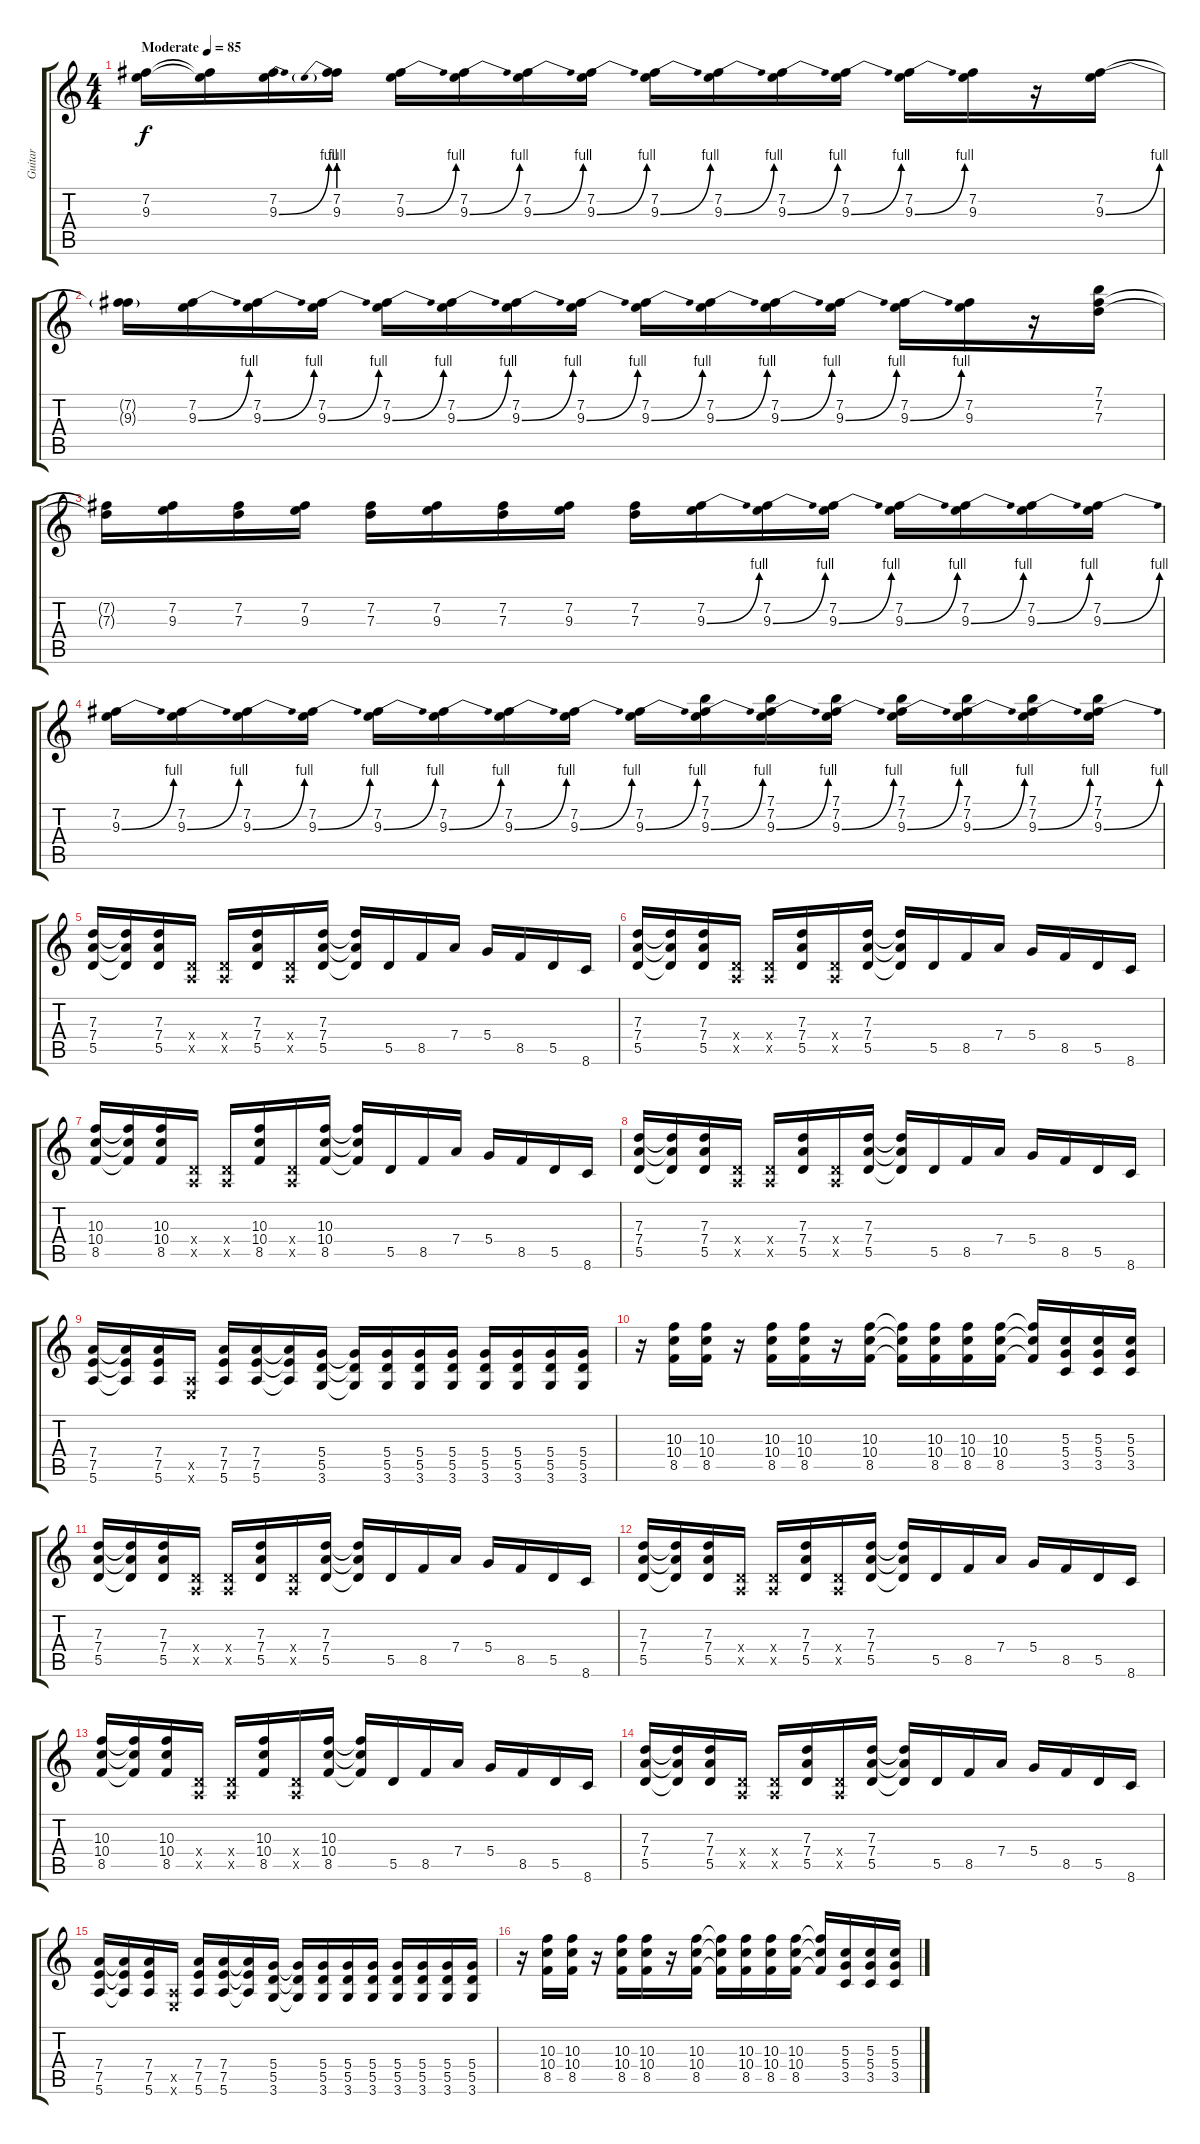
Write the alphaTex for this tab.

\track ("Guitar" "Guitar") {instrument distortionguitar}
\staff {score tabs}
\tuning (E4 B3 G3 D3 A2 E2) {hide}
\ts (4 4)
\tempo (85 "Moderate")
\clef g2
\ks c
(7.2 9.3).16{dy f instrument distortionguitar} (7.2{t} 9.3{t}).16 (7.2 9.3{be (bend 0 0 60 4)}).16 (7.2 9.3{be (prebend 0 4 60 4)}).16 (7.2 9.3{be (bend 0 0 60 4)}).16 (7.2 9.3{be (bend 0 0 60 4)}).16 (7.2 9.3{be (bend 0 0 60 4)}).16 (7.2 9.3{be (bend 0 0 60 4)}).16 (7.2 9.3{be (bend 0 0 60 4)}).16 (7.2 9.3{be (bend 0 0 60 4)}).16 (7.2 9.3{be (bend 0 0 60 4)}).16 (7.2 9.3{be (bend 0 0 60 4)}).16 (7.2 9.3{be (bend 0 0 60 4)}).16 (7.2 9.3).16 r.16 (7.2 9.3{be (bend 0 0 60 4)}).16 |
(7.2{t} 9.3{t}).16 (7.2 9.3{be (bend 0 0 60 4)}).16 (7.2 9.3{be (bend 0 0 60 4)}).16 (7.2 9.3{be (bend 0 0 60 4)}).16 (7.2 9.3{be (bend 0 0 60 4)}).16 (7.2 9.3{be (bend 0 0 60 4)}).16 (7.2 9.3{be (bend 0 0 60 4)}).16 (7.2 9.3{be (bend 0 0 60 4)}).16 (7.2 9.3{be (bend 0 0 60 4)}).16 (7.2 9.3{be (bend 0 0 60 4)}).16 (7.2 9.3{be (bend 0 0 60 4)}).16 (7.2 9.3{be (bend 0 0 60 4)}).16 (7.2 9.3{be (bend 0 0 60 4)}).16 (7.2 9.3).16 r.16 (7.1 7.2 7.3).16 |
(7.2{t} 7.3{t}).16 (7.2 9.3).16 (7.2 7.3).16 (7.2 9.3).16 (7.2 7.3).16 (7.2 9.3).16 (7.2 7.3).16 (7.2 9.3).16 (7.2 7.3).16 (7.2 9.3{be (bend 0 0 60 4)}).16 (7.2 9.3{be (bend 0 0 60 4)}).16 (7.2 9.3{be (bend 0 0 60 4)}).16 (7.2 9.3{be (bend 0 0 60 4)}).16 (7.2 9.3{be (bend 0 0 60 4)}).16 (7.2 9.3{be (bend 0 0 60 4)}).16 (7.2 9.3{be (bend 0 0 60 4)}).16 |
(7.2 9.3{be (bend 0 0 60 4)}).16 (7.2 9.3{be (bend 0 0 60 4)}).16 (7.2 9.3{be (bend 0 0 60 4)}).16 (7.2 9.3{be (bend 0 0 60 4)}).16 (7.2 9.3{be (bend 0 0 60 4)}).16 (7.2 9.3{be (bend 0 0 60 4)}).16 (7.2 9.3{be (bend 0 0 60 4)}).16 (7.2 9.3{be (bend 0 0 60 4)}).16 (7.2 9.3{be (bend 0 0 60 4)}).16 (7.1 7.2 9.3{be (bend 0 0 60 4)}).16 (7.1 7.2 9.3{be (bend 0 0 60 4)}).16 (7.1 7.2 9.3{be (bend 0 0 60 4)}).16 (7.1 7.2 9.3{be (bend 0 0 60 4)}).16 (7.1 7.2 9.3{be (bend 0 0 60 4)}).16 (7.1 7.2 9.3{be (bend 0 0 60 4)}).16 (7.1 7.2 9.3{be (bend 0 0 60 4)}).16 |
(7.3 7.4 5.5).16 (7.3{t} 7.4{t} 5.5{t}).16 (7.3 7.4 5.5).16 (0.4{x} 0.5{x}).16 (0.4{x} 0.5{x}).16 (7.3 7.4 5.5).16 (0.4{x} 0.5{x}).16 (7.3 7.4 5.5).16 (7.3{t} 7.4{t} 5.5{t}).16 5.5.16 8.5.16 7.4.16 5.4.16 8.5.16 5.5.16 8.6.16 |
(7.3 7.4 5.5).16 (7.3{t} 7.4{t} 5.5{t}).16 (7.3 7.4 5.5).16 (0.4{x} 0.5{x}).16 (0.4{x} 0.5{x}).16 (7.3 7.4 5.5).16 (0.4{x} 0.5{x}).16 (7.3 7.4 5.5).16 (7.3{t} 7.4{t} 5.5{t}).16 5.5.16 8.5.16 7.4.16 5.4.16 8.5.16 5.5.16 8.6.16 |
(10.3 10.4 8.5).16 (10.3{t} 10.4{t} 8.5{t}).16 (10.3 10.4 8.5).16 (0.4{x} 0.5{x}).16 (0.4{x} 0.5{x}).16 (10.3 10.4 8.5).16 (0.4{x} 0.5{x}).16 (10.3 10.4 8.5).16 (10.3{t} 10.4{t} 8.5{t}).16 5.5.16 8.5.16 7.4.16 5.4.16 8.5.16 5.5.16 8.6.16 |
(7.3 7.4 5.5).16 (7.3{t} 7.4{t} 5.5{t}).16 (7.3 7.4 5.5).16 (0.4{x} 0.5{x}).16 (0.4{x} 0.5{x}).16 (7.3 7.4 5.5).16 (0.4{x} 0.5{x}).16 (7.3 7.4 5.5).16 (7.3{t} 7.4{t} 5.5{t}).16 5.5.16 8.5.16 7.4.16 5.4.16 8.5.16 5.5.16 8.6.16 |
(7.4 7.5 5.6).16 (7.4{t} 7.5{t} 5.6{t}).16 (7.4 7.5 5.6).16 (0.5{x} 0.6{x}).16 (7.4 7.5 5.6).16 (7.4 7.5 5.6).16 (7.4{t} 7.5{t} 5.6{t}).16 (5.4 5.5 3.6).16 (5.4{t} 5.5{t} 3.6{t}).16 (5.4 5.5 3.6).16 (5.4 5.5 3.6).16 (5.4 5.5 3.6).16 (5.4 5.5 3.6).16 (5.4 5.5 3.6).16 (5.4 5.5 3.6).16 (5.4 5.5 3.6).16 |
r.16 (10.3 10.4 8.5).16 (10.3 10.4 8.5).16 r.16 (10.3 10.4 8.5).16 (10.3 10.4 8.5).16 r.16 (10.3 10.4 8.5).16 (10.3{t} 10.4{t} 8.5{t}).16 (10.3 10.4 8.5).16 (10.3 10.4 8.5).16 (10.3 10.4 8.5).16 (10.3{t} 10.4{t} 8.5{t}).16 (5.3 5.4 3.5).16 (5.3 5.4 3.5).16 (5.3 5.4 3.5).16 |
(7.3 7.4 5.5).16 (7.3{t} 7.4{t} 5.5{t}).16 (7.3 7.4 5.5).16 (0.4{x} 0.5{x}).16 (0.4{x} 0.5{x}).16 (7.3 7.4 5.5).16 (0.4{x} 0.5{x}).16 (7.3 7.4 5.5).16 (7.3{t} 7.4{t} 5.5{t}).16 5.5.16 8.5.16 7.4.16 5.4.16 8.5.16 5.5.16 8.6.16 |
(7.3 7.4 5.5).16 (7.3{t} 7.4{t} 5.5{t}).16 (7.3 7.4 5.5).16 (0.4{x} 0.5{x}).16 (0.4{x} 0.5{x}).16 (7.3 7.4 5.5).16 (0.4{x} 0.5{x}).16 (7.3 7.4 5.5).16 (7.3{t} 7.4{t} 5.5{t}).16 5.5.16 8.5.16 7.4.16 5.4.16 8.5.16 5.5.16 8.6.16 |
(10.3 10.4 8.5).16 (10.3{t} 10.4{t} 8.5{t}).16 (10.3 10.4 8.5).16 (0.4{x} 0.5{x}).16 (0.4{x} 0.5{x}).16 (10.3 10.4 8.5).16 (0.4{x} 0.5{x}).16 (10.3 10.4 8.5).16 (10.3{t} 10.4{t} 8.5{t}).16 5.5.16 8.5.16 7.4.16 5.4.16 8.5.16 5.5.16 8.6.16 |
(7.3 7.4 5.5).16 (7.3{t} 7.4{t} 5.5{t}).16 (7.3 7.4 5.5).16 (0.4{x} 0.5{x}).16 (0.4{x} 0.5{x}).16 (7.3 7.4 5.5).16 (0.4{x} 0.5{x}).16 (7.3 7.4 5.5).16 (7.3{t} 7.4{t} 5.5{t}).16 5.5.16 8.5.16 7.4.16 5.4.16 8.5.16 5.5.16 8.6.16 |
(7.4 7.5 5.6).16 (7.4{t} 7.5{t} 5.6{t}).16 (7.4 7.5 5.6).16 (0.5{x} 0.6{x}).16 (7.4 7.5 5.6).16 (7.4 7.5 5.6).16 (7.4{t} 7.5{t} 5.6{t}).16 (5.4 5.5 3.6).16 (5.4{t} 5.5{t} 3.6{t}).16 (5.4 5.5 3.6).16 (5.4 5.5 3.6).16 (5.4 5.5 3.6).16 (5.4 5.5 3.6).16 (5.4 5.5 3.6).16 (5.4 5.5 3.6).16 (5.4 5.5 3.6).16 |
r.16 (10.3 10.4 8.5).16 (10.3 10.4 8.5).16 r.16 (10.3 10.4 8.5).16 (10.3 10.4 8.5).16 r.16 (10.3 10.4 8.5).16 (10.3{t} 10.4{t} 8.5{t}).16 (10.3 10.4 8.5).16 (10.3 10.4 8.5).16 (10.3 10.4 8.5).16 (10.3{t} 10.4{t} 8.5{t}).16 (5.3 5.4 3.5).16 (5.3 5.4 3.5).16 (5.3 5.4 3.5).16
